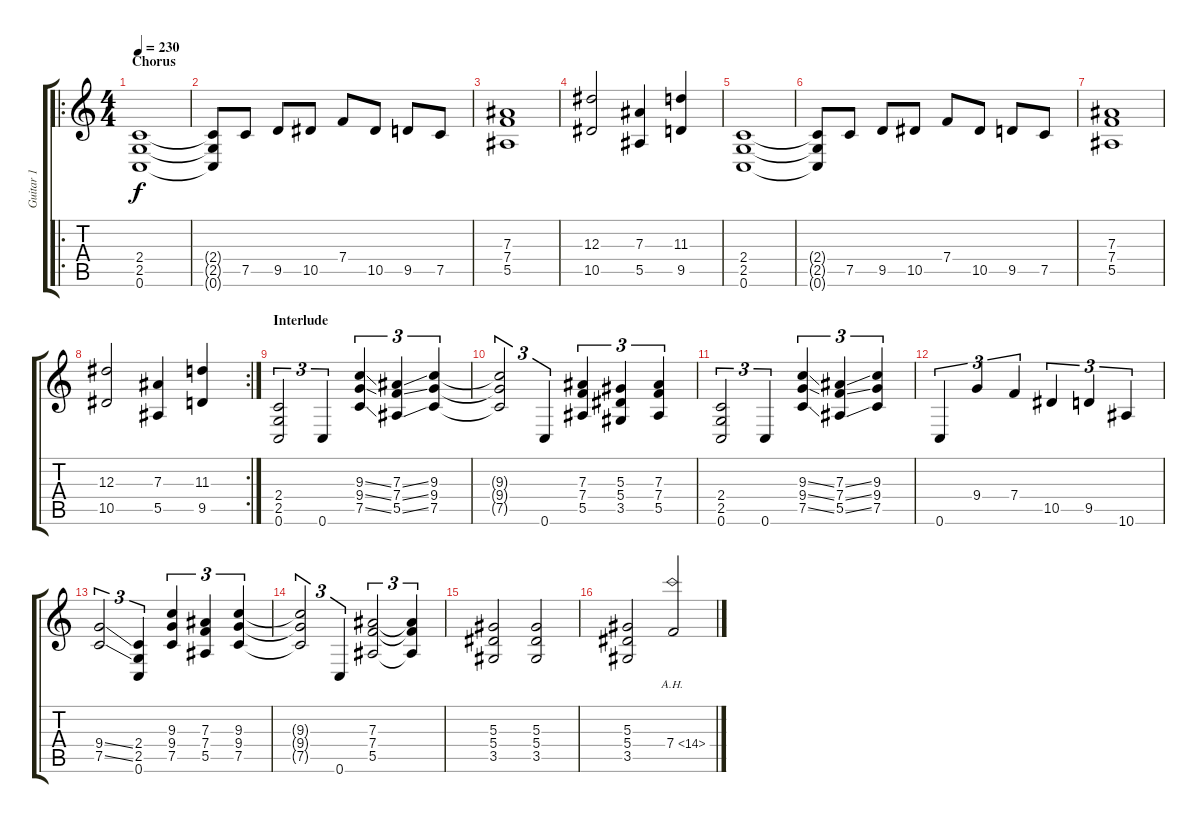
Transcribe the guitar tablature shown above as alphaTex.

\track ("Guitar 1" "Guitar 1") {instrument distortionguitar}
\staff {score tabs}
\tuning (C4 G3 Eb3 Bb2 F2 C2) {hide}
\ro
\ts (4 4)
\section ("" "Chorus")
\tempo 230
\clef g2
\ks c
(2.4 2.5 0.6).1{dy f} |
(2.4{t} 2.5{t} 0.6{t}).8 7.5.8 9.5.8 10.5.8 7.4.8 10.5.8 9.5.8 7.5.8 |
(7.3 7.4 5.5).1 |
(12.3 10.5).2 (7.3 5.5).4 (11.3 9.5).4 |
(2.4 2.5 0.6).1 |
(2.4{t} 2.5{t} 0.6{t}).8 7.5.8 9.5.8 10.5.8 7.4.8 10.5.8 9.5.8 7.5.8 |
(7.3 7.4 5.5).1 |
\rc 2
(12.3 10.5).2 (7.3 5.5).4 (11.3 9.5).4 |
\section ("" "Interlude")
(2.4 2.5 0.6).2{tu (3 2)} 0.6.4{tu (3 2)} (9.3{ss} 9.4{ss} 7.5{ss}).4{tu (3 2)} (7.3{ss} 7.4{ss} 5.5{ss}).4{tu (3 2)} (9.3 9.4 7.5).4{tu (3 2)} |
(9.3{t} 9.4{t} 7.5{t}).2{tu (3 2)} 0.6.4{tu (3 2)} (7.3 7.4 5.5).4{tu (3 2)} (5.3 5.4 3.5).4{tu (3 2)} (7.3 7.4 5.5).4{tu (3 2)} |
(2.4 2.5 0.6).2{tu (3 2)} 0.6.4{tu (3 2)} (9.3{ss} 9.4{ss} 7.5{ss}).4{tu (3 2)} (7.3{ss} 7.4{ss} 5.5{ss}).4{tu (3 2)} (9.3 9.4 7.5).4{tu (3 2)} |
0.6.4{tu (3 2)} 9.4.4{tu (3 2)} 7.4.4{tu (3 2)} 10.5.4{tu (3 2)} 9.5.4{tu (3 2)} 10.6.4{tu (3 2)} |
(9.4{ss} 7.5{ss}).2{tu (3 2)} (2.4 2.5 0.6).4{tu (3 2)} (9.3 9.4 7.5).4{tu (3 2)} (7.3 7.4 5.5).4{tu (3 2)} (9.3 9.4 7.5).4{tu (3 2)} |
(9.3{t} 9.4{t} 7.5{t}).2{tu (3 2)} 0.6.4{tu (3 2)} (7.3 7.4 5.5).2{tu (3 2)} (7.3{t} 7.4{t} 5.5{t}).4{tu (3 2)} |
(5.3 5.4 3.5).2 (5.3 5.4 3.5).2 |
(5.3 5.4 3.5).2 7.4{ah 7}.2
